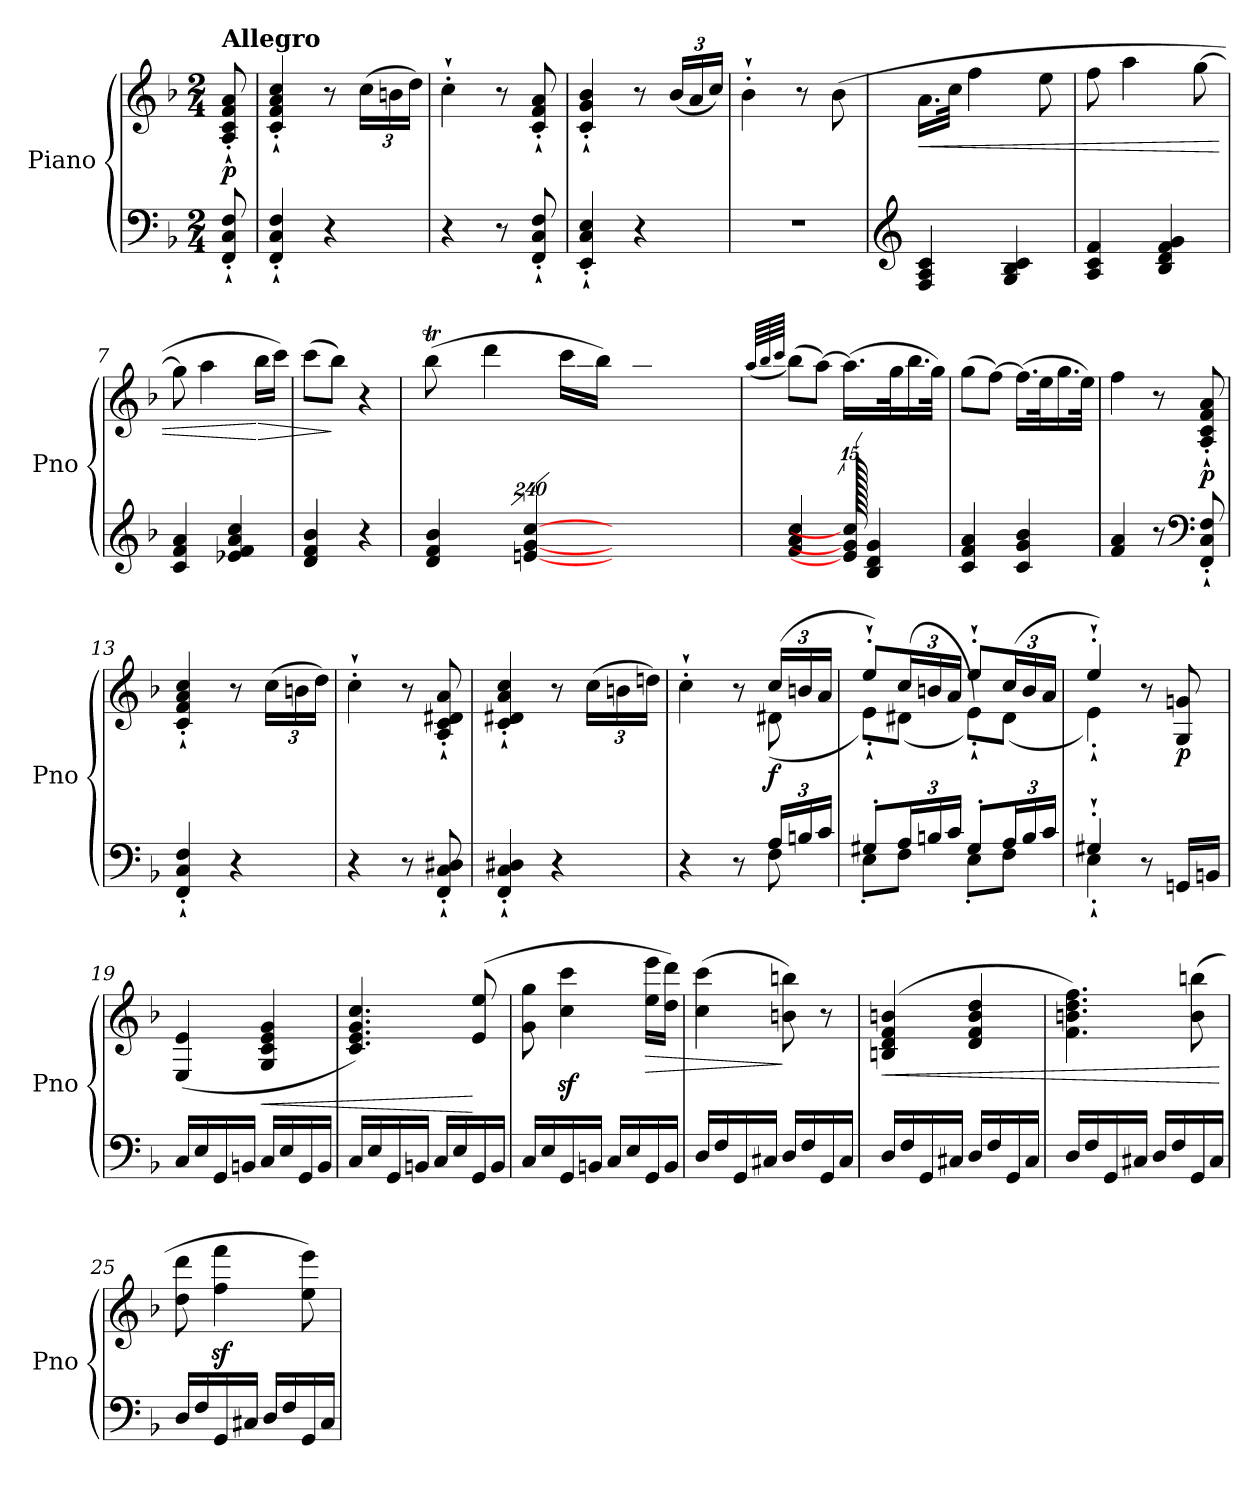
**kern	**kern	**dynam
*part1	*part1	*part1
*staff2	*staff1	*staff1/2
*I"Piano	*	*
*I'Pno	*	*
*clefF4	*clefG2	*
*k[b-]	*k[b-]	*
*M2/4	*M2/4	*
=	=	=
!	!LO:TX:a:B:t=Allegro	!
!	!	!LO:DY:b
8FF/`' 8C/`' 8F/`'	8A/`' 8c/`' 8f/`' 8a/`'	p
=1	=1	=1
4FF/`' 4C/`' 4F/`'	4c/`' 4f/`' 4a/`' 4cc/`'	.
4r	8r	.
*	*Xbrackettup	*
.	(24cc\LL	.
.	24bn\	.
.	24dd\JJ)	.
=2	=2	=2
4r	4cc`'\	.
8r	8r	.
8FF/`' 8C/`' 8F/`'	8c/`' 8f/`' 8a/`'	.
=3	=3	=3
4EE/`' 4C/`' 4E/`'	4c/`' 4g/`' 4b-/`'	.
4r	8r	.
.	(24b-/LL	.
.	24a/	.
.	24cc/JJ)	.
=4	=4	=4
2r	4b-`'\	.
.	8r	.
.	(8b-\	.
=5	=5	=5
*clefG2	*	*
!	!	!LO:HP:b
4F/ 4A/ 4c/	16.a\LL	<
.	32cc\JJk	.
.	4ff\	.
4G/ 4B-/ 4c/	.	.
.	8ee\	.
=6	=6	=6
4A/ 4c/ 4f/	8ff\	.
.	4aa\	.
4B-/ 4d/ 4f/ 4g/	.	.
.	[8gg\	.
=7	=7	=7
4c/ 4f/ 4a/	8gg\]	.
.	4aa\	.
4e-X/ 4f/ 4a/ 4cc/	.	.
!	!	!LO:HP:n=1:b
.	16bb-\LL	[ >
.	16ccc\JJ)	.
!!LO:LB:g=z
=8	=8	=8
4d/ 4f/ 4b-/	(8ccc\L	.
.	8bb-\J)	]
4r	4r	.
=9	=9	=9
*	*^	*
*	*	*Xtuplet	*
!	!	!LO:N:vis=16	!
960ryy	(>8bb-T\	960%17bb-LLyy	.
4d/ 4f/ 4b-/	.	.	.
!	!	!LO:N:vis=16	!
.	.	960%17cccyy	.
.	.	1920ryy	.
!	!	!LO:N:vis=16	!
.	.	960%17bb-yy	.
!	!	!LO:N:vis=16	!
.	.	960%17cccyy	.
!	!	!LO:N:vis=16	!
.	.	960%17bb-JJyy	.
!	!	!LO:N:vis=16	!
.	.	960%17aa\	.
.	.	1920ryy	.
!	!	!LO:N:vis=16	!
.	.	960%17bb-\	.
.	4ddd\	4ryy	.
[960%239en/ [960%239g/ [960%239cc/	.	.	.
.	16ccc\LL	8ryy	.
.	16bb-\JJ)	.	.
960ryy	64ryy	64ryy	.
!LO:N:vis=128...	!	!	!
120..ryy	.	.	.
*	*v	*v	*
=10	=10	=10
.	(64qaa/LLLL	.
.	64qbb-/	.
.	64qccc/JJJJ	.
4f/ 4a/ 4cc/	(8bb-\L)	.
.	[8aa\J)	.
960e/] 960g/] 960cc/]	(16.aa\LL]	.
4B-/ 4d/ 4g/	.	.
.	32gg\K	.
.	16.bb-\	.
.	32gg\JJk)	.
.	960ryy	.
=11	=11	=11
4c/ 4f/ 4a/	(8gg\L	.
.	[8ff\J)	.
4c/ 4g/ 4b-/	(16.ff\LL]	.
.	32ee\K	.
.	16.gg\	.
.	32ee\JJk)	.
=12	=12	=12
4f/ 4a/	4ff\	.
8r	8r	.
*clefF4	*	*
!	!	!LO:DY:b
8FF/`' 8C/`' 8F/`'	8A/`' 8c/`' 8f/`' 8a/`'	p
!!LO:LB:g=z
=13	=13	=13
4FF/`' 4C/`' 4F/`'	4c/`' 4f/`' 4a/`' 4cc/`'	.
4r	8r	.
*	*tuplet	*
.	(24cc\LL	.
.	24bn\	.
.	24dd\JJ)	.
=14	=14	=14
4r	4cc`'\	.
8r	8r	.
!	!	!LO:DY:b
8FF/`' 8C/`' 8D#X/`'	8A/`' 8c/`' 8d#X/`' 8a/`'	other-dynamics
=15	=15	=15
4FF/`' 4C/`' 4D#X/`'	4c/`' 4d#X/`' 4a/`' 4cc/`'	.
4r	8r	.
.	(24cc\LL	.
.	24bn\	.
.	24ddn\JJ)	.
=16	=16	=16
*^	*^	*
4r	4.ryy	4cc`'\	4.ryy	.
8r	.	8r	.	.
*Xbrackettup	*	*	*	*
!	!	!	!	!LO:DY:b
24A/LL	8F\	(24cc/LL	(8d#X\	f
24Bn/	.	24bn/	.	.
24c/JJ	.	24a/JJ	.	.
=17	=17	=17	=17	=17
8G#X'/L	8E'\L	8ee`'/L)	8e`'\L)	.
24A/L	8F\J	(24cc/L	(8d#X\J	.
24Bn/	.	24bn/	.	.
24c/JJ	.	24a/JJ	.	.
8G#'/L	8E'\L	8ee`'/L	8e`'\L))	.
24A/L	8F\J	(24cc/L	(8d#\J	.
24B/	.	24b/	.	.
24c/JJ	.	24a/JJ	.	.
=18	=18	=18	=18	=18
4G#X`'/	4E`'\	4ee`'/)	4e`'\)	.
8r	4ryy	8r	4ryy	.
!	!	!	!	!LO:DY:b
16GGn/LL	.	8G/ 8gn/	.	p
16BBn/JJ	.	.	.	.
*v	*v	*	*	*
*	*v	*v	*
!!LO:LB:g=z
=19	=19	=19
16C/LL	(>4E/ 4e/	.
16E/	.	.
16GG/	.	.
16BBn/JJ	.	.
!	!	!LO:HP:b
16C/LL	4G/ 4c/ 4e/ 4g/	<
16E/	.	.
16GG/	.	.
16BB/JJ	.	.
=20	=20	=20
16C/LL	4.c/ 4.e/ 4.g/ 4.cc/)	.
16E/	.	.
16GG/	.	.
16BBn/JJ	.	.
16C/LL	.	.
16E/	.	.
16GG/	(8e/ 8ee/	[
16BB/JJ	.	.
=21	=21	=21
16C/LL	8g\ 8gg\	.
16E/	.	.
16GG/	4cc\z< 4ccc\z<	.
16BBn/JJ	.	.
16C/LL	.	.
16E/	.	.
!	!	!LO:HP:b
16GG/	16ee\ 16eee\LL	>
16BB/JJ	16dd\ 16ddd\JJ)	.
=22	=22	=22
16D/LL	(4cc\ 4ccc\	.
16F/	.	.
16GG/	.	.
16C#X/JJ	.	.
16D/LL	8bn\ 8bbn\)	]
16F/	.	.
16GG/	8r	.
16C#/JJ	.	.
!!LO:LB:g=z
=23	=23	=23
!	!	!LO:HP:b
16D/LL	(>4Bn/ 4d/ 4f/ 4bn/	<
16F/	.	.
16GG/	.	.
16C#X/JJ	.	.
16D/LL	4d/ 4f/ 4b/ 4dd/	.
16F/	.	.
16GG/	.	.
16C#/JJ	.	.
=24	=24	=24
16D/LL	4.f\ 4.bn\ 4.dd\ 4.ff\)	.
16F/	.	.
16GG/	.	.
16C#X/JJ	.	.
16D/LL	.	.
16F/	.	.
16GG/	(8b\ 8bbn\	.
16C#/JJ	.	.
.	.	[
=25	=25	=25
16D/LL	8dd\ 8ddd\	.
16F/	.	.
16GG/	4ff\z< 4fff\z<	.
16C#X/JJ	.	.
16D/LL	.	.
16F/	.	.
16GG/	8ee\ 8eee\)	.
16C#/JJ	.	.
=	=	=
*-	*-	*-
